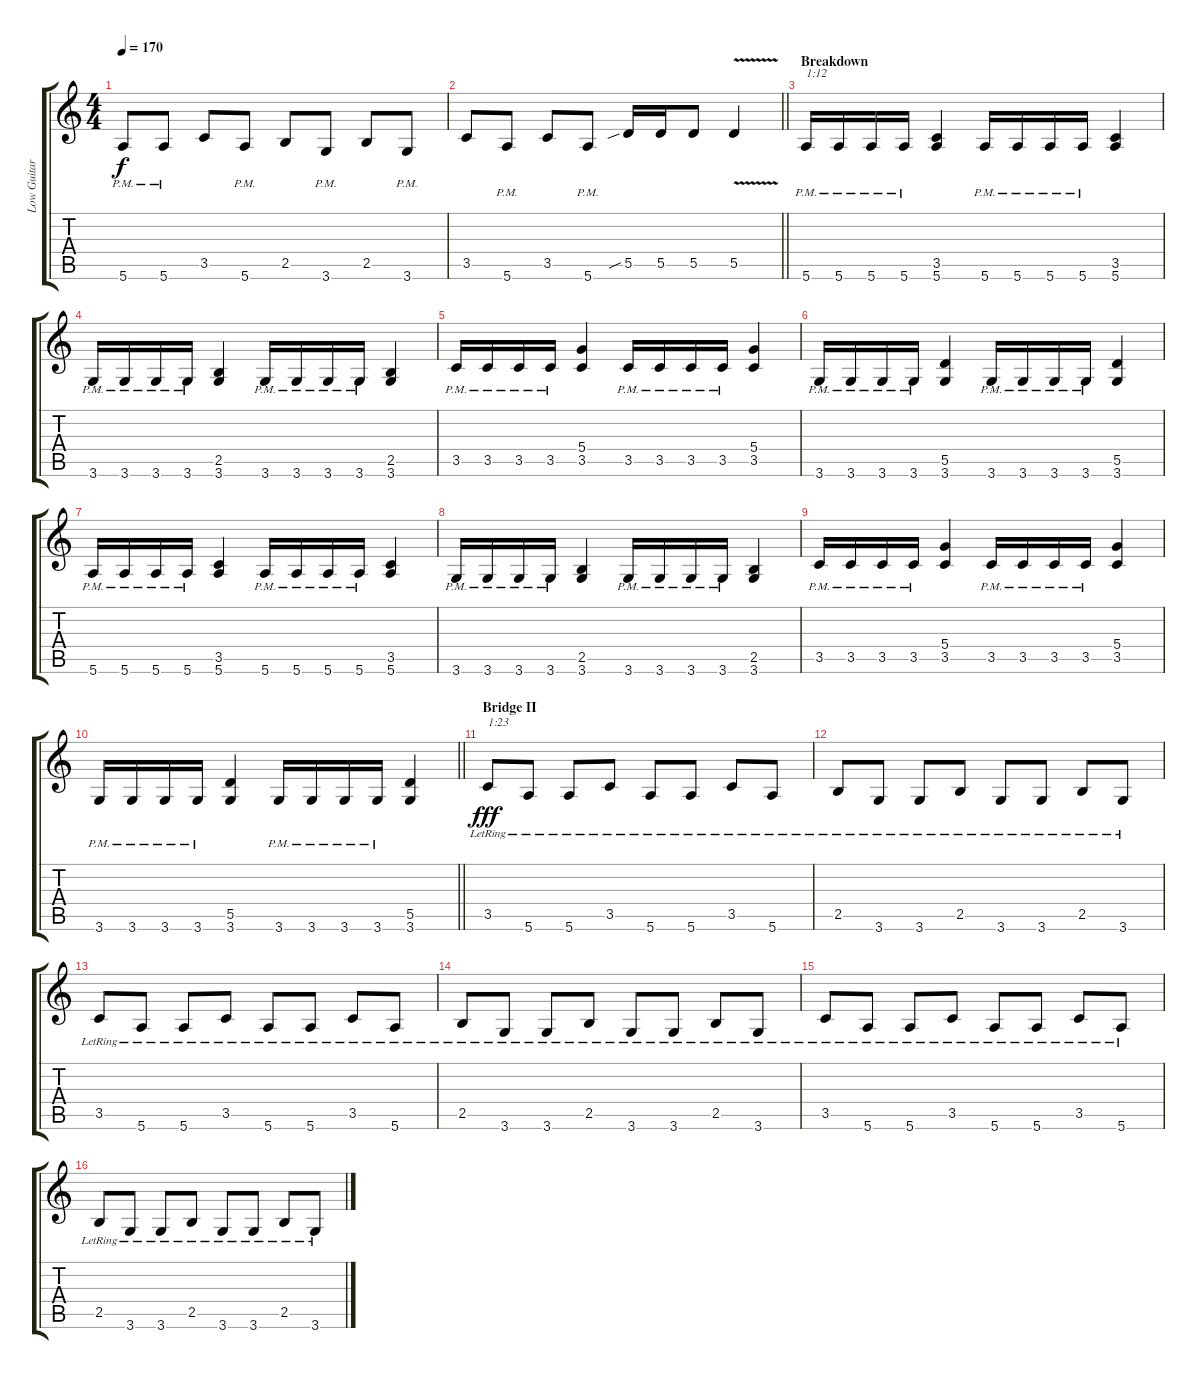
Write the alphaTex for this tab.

\track ("Low Guitar/Rhythm " "Low Guitar") {instrument distortionguitar}
\staff {score tabs}
\tuning (E4 B3 G3 D3 A2 E2) {hide}
\ts (4 4)
\tempo 170
\clef g2
\ks c
5.6{pm}.8{dy f} 5.6{pm}.8 3.5.8 5.6{pm}.8 2.5.8 3.6{pm}.8 2.5.8 3.6{pm}.8 |
\barLineRight lightlight
3.5.8 5.6{pm}.8 3.5.8 5.6{pm}.8 5.5{sib}.16 5.5.16 5.5.8 5.5{v}.4 |
\section ("" "Breakdown")
5.6{pm}.16{txt "1:12"} 5.6{pm}.16 5.6{pm}.16 5.6{pm}.16 (3.5 5.6).4 5.6{pm}.16 5.6{pm}.16 5.6{pm}.16 5.6{pm}.16 (3.5 5.6).4 |
3.6{pm}.16 3.6{pm}.16 3.6{pm}.16 3.6{pm}.16 (2.5 3.6).4 3.6{pm}.16 3.6{pm}.16 3.6{pm}.16 3.6{pm}.16 (2.5 3.6).4 |
3.5{pm}.16 3.5{pm}.16 3.5{pm}.16 3.5{pm}.16 (5.4 3.5).4 3.5{pm}.16 3.5{pm}.16 3.5{pm}.16 3.5{pm}.16 (5.4 3.5).4 |
3.6{pm}.16 3.6{pm}.16 3.6{pm}.16 3.6{pm}.16 (5.5 3.6).4 3.6{pm}.16 3.6{pm}.16 3.6{pm}.16 3.6{pm}.16 (5.5 3.6).4 |
5.6{pm}.16 5.6{pm}.16 5.6{pm}.16 5.6{pm}.16 (3.5 5.6).4 5.6{pm}.16 5.6{pm}.16 5.6{pm}.16 5.6{pm}.16 (3.5 5.6).4 |
3.6{pm}.16 3.6{pm}.16 3.6{pm}.16 3.6{pm}.16 (2.5 3.6).4 3.6{pm}.16 3.6{pm}.16 3.6{pm}.16 3.6{pm}.16 (2.5 3.6).4 |
3.5{pm}.16 3.5{pm}.16 3.5{pm}.16 3.5{pm}.16 (5.4 3.5).4 3.5{pm}.16 3.5{pm}.16 3.5{pm}.16 3.5{pm}.16 (5.4 3.5).4 |
\barLineRight lightlight
3.6{pm}.16 3.6{pm}.16 3.6{pm}.16 3.6{pm}.16 (5.5 3.6).4 3.6{pm}.16 3.6{pm}.16 3.6{pm}.16 3.6{pm}.16 (5.5 3.6).4 |
\section ("" "Bridge II")
3.5{lr}.8{txt "1:23" dy fff} 5.6{lr}.8 5.6{lr}.8 3.5{lr}.8 5.6{lr}.8 5.6{lr}.8 3.5{lr}.8 5.6{lr}.8 |
2.5{lr}.8 3.6{lr}.8 3.6{lr}.8 2.5{lr}.8 3.6{lr}.8 3.6{lr}.8 2.5{lr}.8 3.6{lr}.8 |
3.5{lr}.8 5.6{lr}.8 5.6{lr}.8 3.5{lr}.8 5.6{lr}.8 5.6{lr}.8 3.5{lr}.8 5.6{lr}.8 |
2.5{lr}.8 3.6{lr}.8 3.6{lr}.8 2.5{lr}.8 3.6{lr}.8 3.6{lr}.8 2.5{lr}.8 3.6{lr}.8 |
3.5{lr}.8 5.6{lr}.8 5.6{lr}.8 3.5{lr}.8 5.6{lr}.8 5.6{lr}.8 3.5{lr}.8 5.6{lr}.8 |
2.5{lr}.8 3.6{lr}.8 3.6{lr}.8 2.5{lr}.8 3.6{lr}.8 3.6{lr}.8 2.5{lr}.8 3.6{lr}.8
